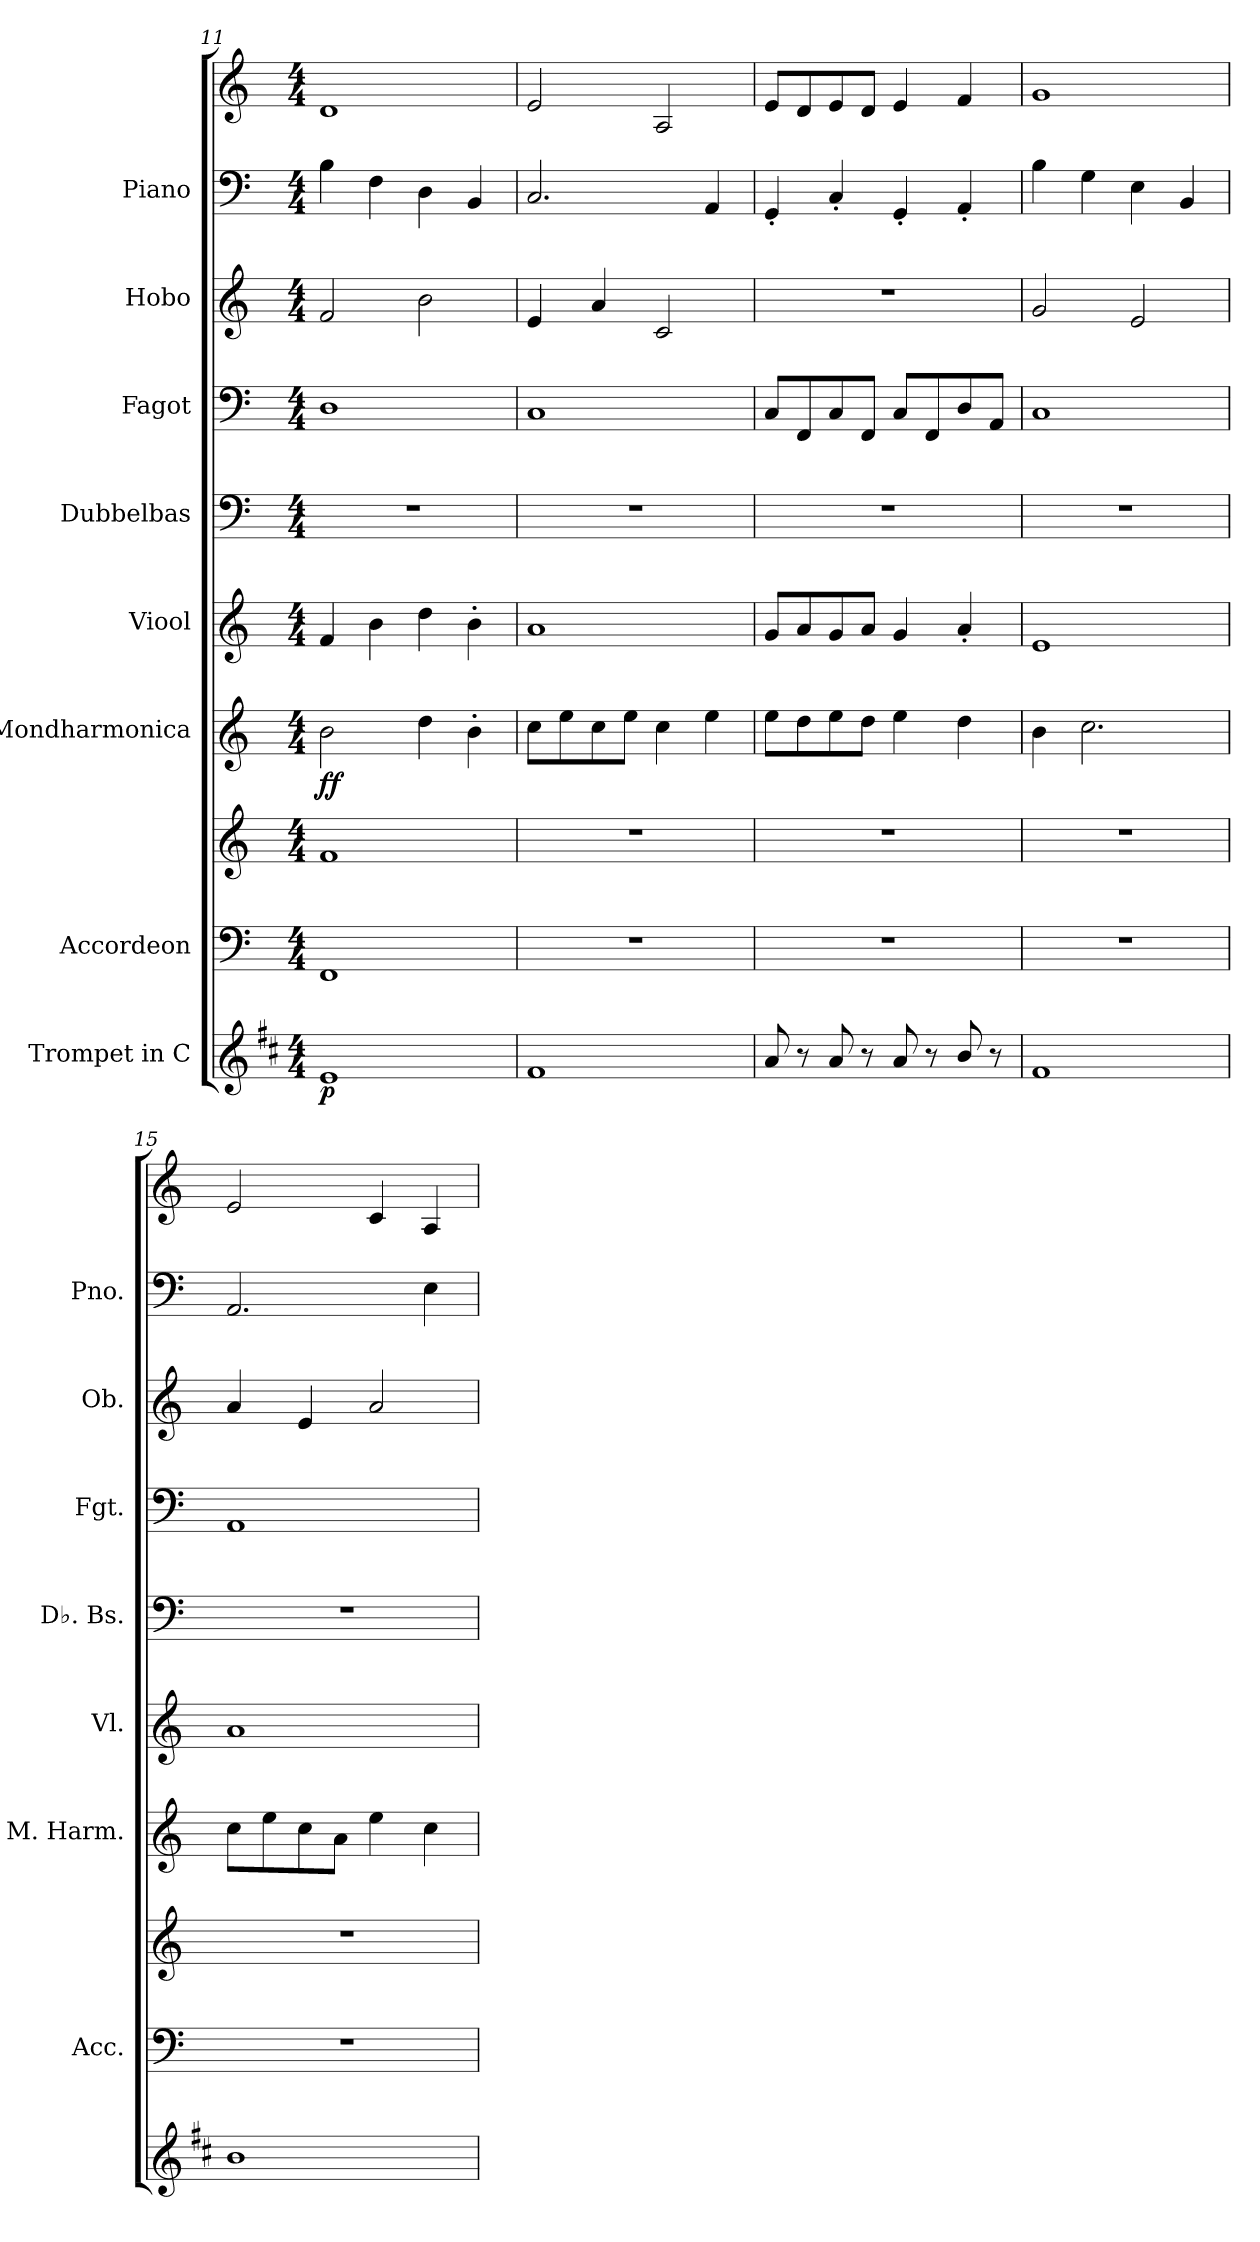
**kern	**dynam	**kern	**kern	**kern	**dynam	**kern	**kern	**kern	**kern	**kern	**kern
*part8	*part8	*part7	*part7	*part6	*part6	*part5	*part4	*part3	*part2	*part1	*part1
*staff10	*staff10	*staff9	*staff8	*staff7	*staff7	*staff6	*staff5	*staff4	*staff3	*staff2	*staff1
*I"Trompet in C	*	*I"Accordeon	*	*I"Mondharmonica	*	*I"Viool	*I"Dubbelbas	*I"Fagot	*I"Hobo	*I"Piano	*
*	*	*I'Acc.	*	*I'M. Harm.	*	*I'Vl.	*I'Db. Bs.	*I'Fgt.	*I'Ob.	*I'Pno.	*
*clefG2	*	*clefF4	*clefG2	*clefG2	*	*clefG2	*clefF4	*clefF4	*clefG2	*clefF4	*clefG2
*ITrd1c2	*	*	*	*	*	*	*ITrd7c12	*	*	*	*
*k[]	*	*k[]	*k[]	*k[]	*	*k[]	*k[]	*k[]	*k[]	*k[]	*k[]
*M4/4	*	*M4/4	*M4/4	*M4/4	*	*M4/4	*M4/4	*M4/4	*M4/4	*M4/4	*M4/4
=11	=11	=11	=11	=11	=11	=11	=11	=11	=11	=11	=11
!	!LO:DY:b	!	!	!	!LO:DY:b	!	!	!	!	!	!
1d	p	1FF	1f	2b\	ff	4f/	1r	1D	2f/	4B\	1d
.	.	.	.	.	.	4b\	.	.	.	4F\	.
.	.	.	.	4dd\	.	4dd\	.	.	2b\	4D\	.
.	.	.	.	4b'\	.	4b'\	.	.	.	4BB/	.
!!LO:PB:g=z
=12	=12	=12	=12	=12	=12	=12	=12	=12	=12	=12	=12
1e	.	1r	1r	8cc\L	.	1a	1r	1C	4e/	2.C/	2e/
.	.	.	.	8ee\	.	.	.	.	.	.	.
.	.	.	.	8cc\	.	.	.	.	4a/	.	.
.	.	.	.	8ee\J	.	.	.	.	.	.	.
.	.	.	.	4cc\	.	.	.	.	2c/	.	2A/
.	.	.	.	4ee\	.	.	.	.	.	4AA/	.
=13	=13	=13	=13	=13	=13	=13	=13	=13	=13	=13	=13
8g/	.	1r	1r	8ee\L	.	8g/L	1r	8C/L	1r	4GG'/	8e/L
8r	.	.	.	8dd\	.	8a/	.	8FF/	.	.	8d/
8g/	.	.	.	8ee\	.	8g/	.	8C/	.	4C'/	8e/
8r	.	.	.	8dd\J	.	8a/J	.	8FF/J	.	.	8d/J
8g/	.	.	.	4ee\	.	4g/	.	8C/L	.	4GG'/	4e/
8r	.	.	.	.	.	.	.	8FF/	.	.	.
8a/	.	.	.	4dd\	.	4a'/	.	8D/	.	4AA'/	4f/
8r	.	.	.	.	.	.	.	8AA/J	.	.	.
=14	=14	=14	=14	=14	=14	=14	=14	=14	=14	=14	=14
1e	.	1r	1r	4b\	.	1e	1r	1C	2g/	4B\	1g
.	.	.	.	2.cc\	.	.	.	.	.	4G\	.
.	.	.	.	.	.	.	.	.	2e/	4E\	.
.	.	.	.	.	.	.	.	.	.	4BB/	.
=15	=15	=15	=15	=15	=15	=15	=15	=15	=15	=15	=15
1a	.	1r	1r	8cc\L	.	1a	1r	1AA	4a/	2.AA/	2e/
.	.	.	.	8ee\	.	.	.	.	.	.	.
.	.	.	.	8cc\	.	.	.	.	4e/	.	.
.	.	.	.	8a\J	.	.	.	.	.	.	.
.	.	.	.	4ee\	.	.	.	.	2a/	.	4c/
.	.	.	.	4cc\	.	.	.	.	.	4E\	4A/
=	=	=	=	=	=	=	=	=	=	=	=
*-	*-	*-	*-	*-	*-	*-	*-	*-	*-	*-	*-
